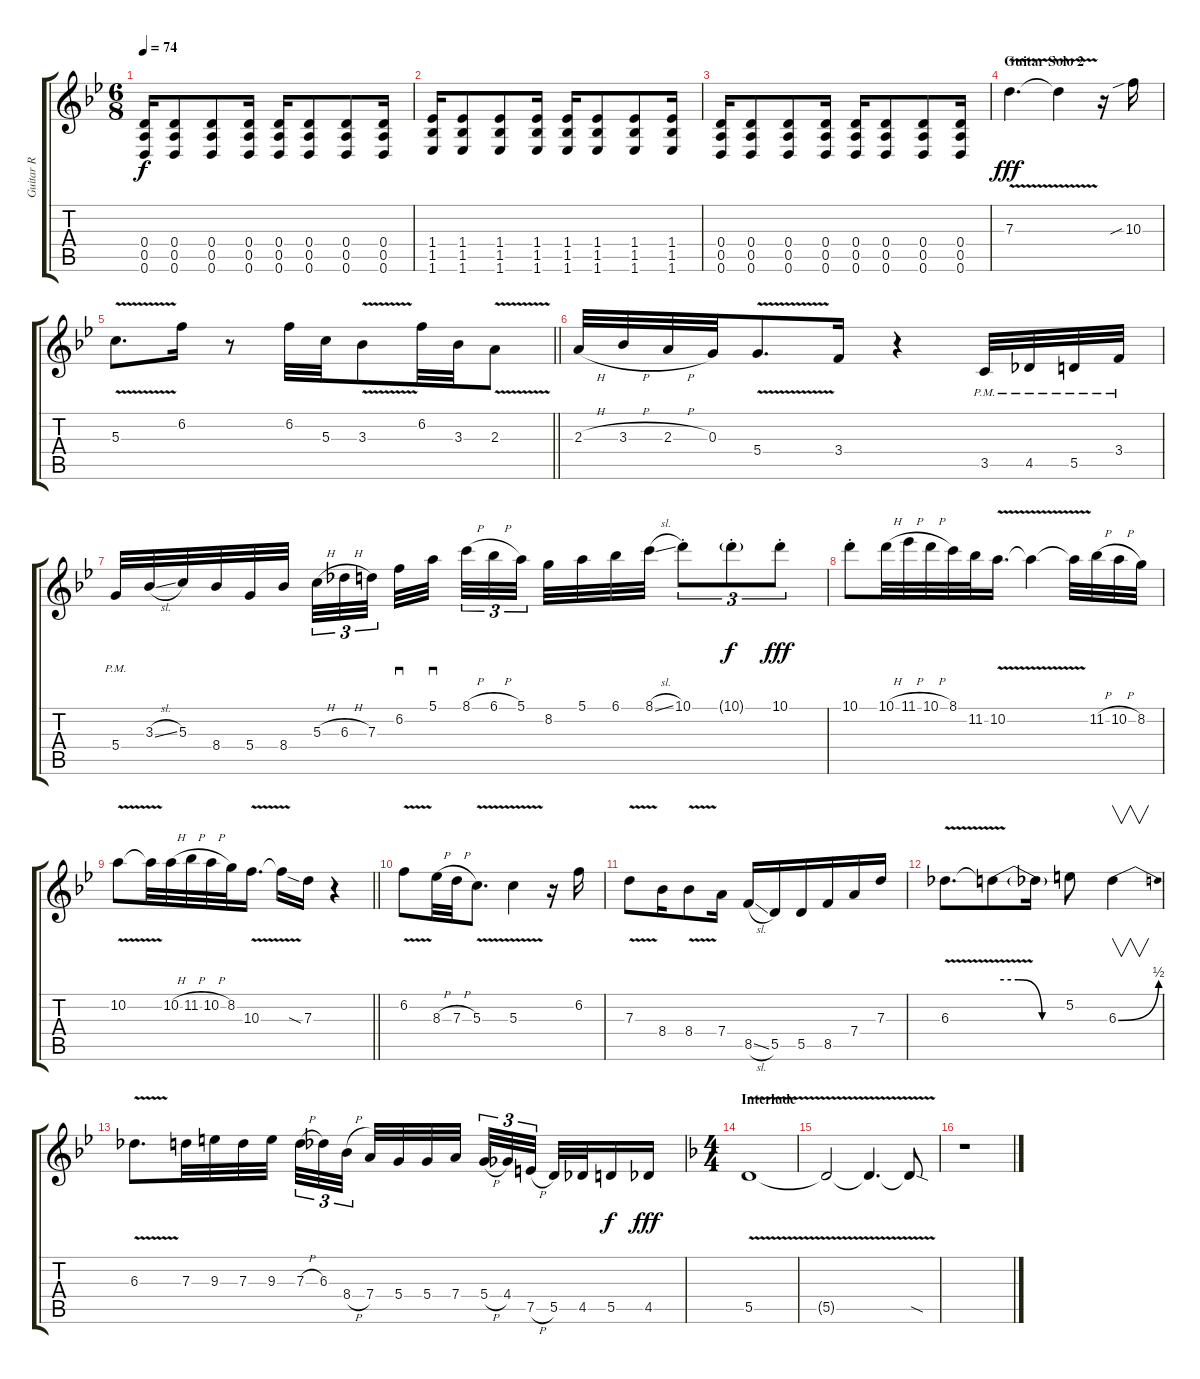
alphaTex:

\track ("Guitar R" "Guitar R") {instrument overdrivenguitar}
\staff {score tabs}
\tuning (E4 B3 G3 D3 A2 D2) {hide}
\ts (6 8)
\tempo 74
\clef g2
\ks bb
(0.4 0.5 0.6).16{dy f} (0.4 0.5 0.6).8 (0.4 0.5 0.6).8 (0.4 0.5 0.6).16 (0.4 0.5 0.6).16 (0.4 0.5 0.6).8 (0.4 0.5 0.6).8 (0.4 0.5 0.6).16 |
(1.4 1.5 1.6).16 (1.4 1.5 1.6).8 (1.4 1.5 1.6).8 (1.4 1.5 1.6).16 (1.4 1.5 1.6).16 (1.4 1.5 1.6).8 (1.4 1.5 1.6).8 (1.4 1.5 1.6).16 |
(0.4 0.5 0.6).16 (0.4 0.5 0.6).8 (0.4 0.5 0.6).8 (0.4 0.5 0.6).16 (0.4 0.5 0.6).16 (0.4 0.5 0.6).8 (0.4 0.5 0.6).8 (0.4 0.5 0.6).16 |
\section ("" "Guitar Solo 2")
7.3{v}.4{d dy fff} 7.3{v t}.4 r.16 10.3{sib}.16 |
\barLineRight lightlight
5.3{v}.8{d} 6.2.16 r.8 6.2.32 5.3.32 3.3{v}.8 6.2.32 3.3.32 2.3{v}.8 |
2.3{h}.32 3.3{h}.32 2.3{h}.32 0.3.32 5.4{v}.8{d} 3.4.16 r.4 3.5{pm}.32 4.5{pm}.32 5.5{pm}.32 3.4{pm}.32 |
5.4{pm}.32 3.3{sl}.32 5.3.32 8.4.32 5.4.32 8.4.32{beam splitsecondary} 5.3{h}.32{tu (3 2)} 6.3{h}.32{tu (3 2)} 7.3.32{tu (3 2) beam splitsecondary} 6.2.32{sd} 5.1.32{sd beam splitsecondary} 8.1{h}.32{tu (3 2)} 6.1{h}.32{tu (3 2)} 5.1.32{tu (3 2)} 8.2.32 5.1.32 6.1.32 8.1{sl}.32 10.1{st}.8{tu (3 2)} 10.1{g st}.8{tu (3 2) dy f} 10.1{st}.8{tu (3 2) dy fff} |
10.1{st}.8 10.1{h}.32 11.1{h}.32 10.1{h}.32 8.1.32 11.2.32 10.2{v}.16{d} 10.2{v t}.4 10.2{v t}.32 11.2{h}.32 10.2{h}.32 8.2.32 |
\barLineRight lightlight
10.2{v}.8 10.2{t}.32 10.2{h}.32 11.2{h}.32 10.2{h}.32 8.2.32 10.3{v}.16{d} 10.3{v t}.16 7.3{sia}.16 r.4 |
6.2{v}.8 8.3{h}.32 7.3{h}.32 5.3{v}.8{d} 5.3{v}.4 r.16 6.2.16 |
7.3{v}.8 8.4.16 8.4{v}.8 7.4.16 8.5{sl}.16 5.5.16 5.5.16 8.5.16 7.4.16 7.3.16 |
6.3{v}.8{d} 6.3{be (custom 0 2 20 2 40 0 60 0) t}.8 6.3{t}.16 5.2.8 6.3{be (bend 0 0 60 2)}.4{v} |
6.3{v}.8{d} 7.3.32 9.3.32 7.3.32 9.3.32{beam splitsecondary} 7.3{h}.32{tu (3 2)} 6.3.32{tu (3 2)} 8.4{h}.32{tu (3 2)} 7.4.32 5.4.32 5.4.32 7.4.32{beam splitsecondary} 5.4{h}.32{tu (3 2)} 4.4.32{tu (3 2)} 7.5{h}.32{tu (3 2) beam splitsecondary} 5.5.32 4.5.32 5.5.16{dy f} 4.5.16{dy fff} |
\ts (4 4)
\section ("" "Interlude")
\ks f
5.5{v}.1 |
5.5{v t}.2 5.5{v t}.4{d} 5.5{sod t}.8 |
r.1
